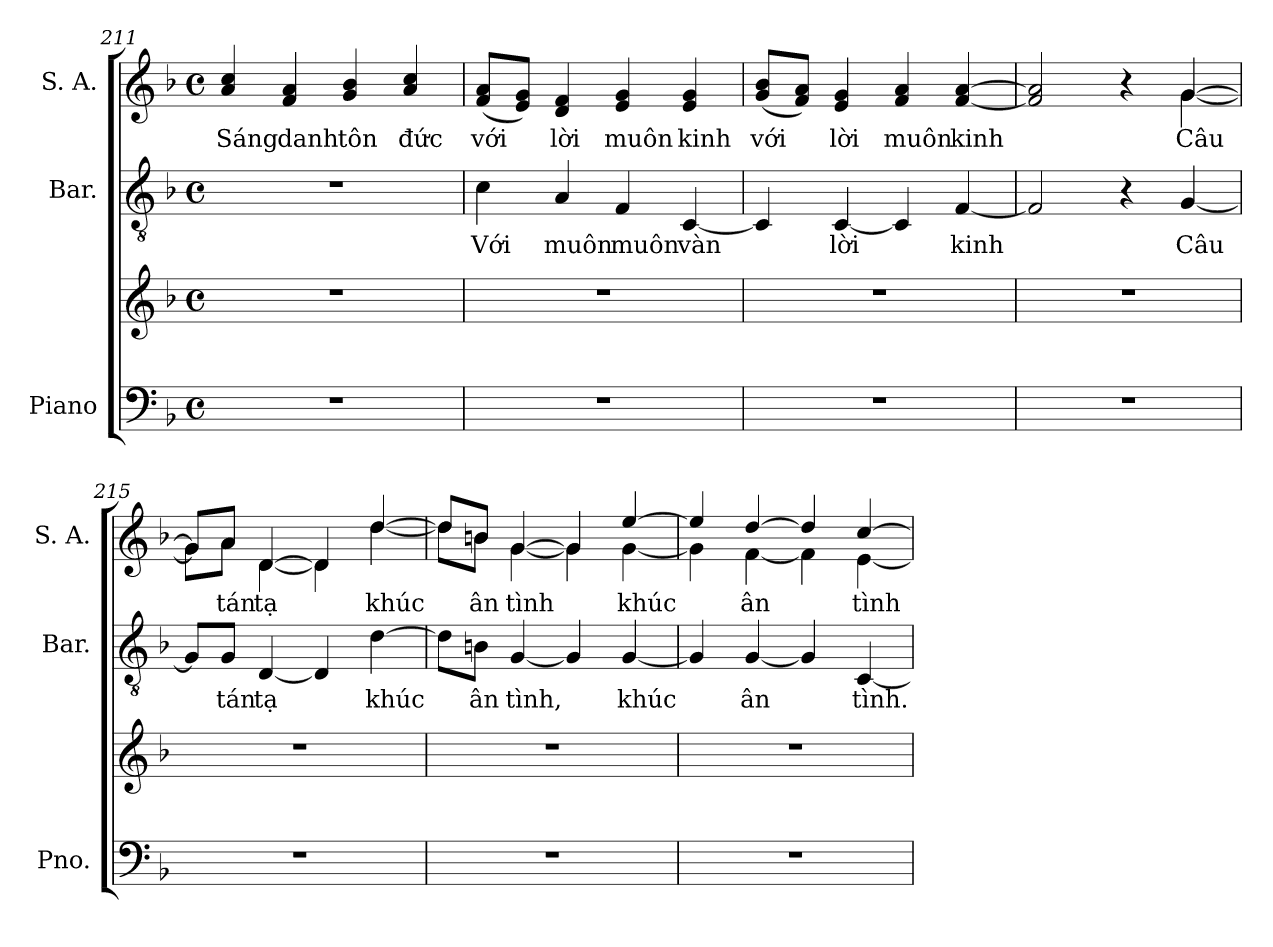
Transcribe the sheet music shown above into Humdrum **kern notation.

**kern	**kern	**kern	**text	**kern	**text
*part3	*part3	*part2	*part2	*part1	*part1
*staff4	*staff3	*staff2	*staff2	*staff1	*staff1
*I"Piano	*	*I"Bar.	*	*I"S. A.	*
*I'Pno.	*	*I'Bar.	*	*I'S. A.	*
*clefF4	*clefG2	*clefGv2	*	*clefG2	*
*k[b-]	*k[b-]	*k[b-]	*	*k[b-]	*
*F:	*F:	*F:	*	*F:	*
*M4/4	*M4/4	*M4/4	*	*M4/4	*
*met(c)	*met(c)	*met(c)	*	*met(c)	*
=211	=211	=211	=211	=211	=211
!	!	!	!	!	!LO:LY:b
1r	1r	1r	.	4a/ 4cc/	Sáng
!	!	!	!	!	!LO:LY:b
.	.	.	.	4f/ 4a/	danh
!	!	!	!	!	!LO:LY:b
.	.	.	.	4g/ 4b-/	tôn
!	!	!	!	!	!LO:LY:b
.	.	.	.	4a/ 4cc/	đức
=212	=212	=212	=212	=212	=212
!	!	!	!LO:LY:b	!	!LO:LY:b
1r	1r	4c\	Với	(8f/ 8a/L	với
.	.	.	.	8e/ 8g/J)	.
!	!	!	!LO:LY:b	!	!LO:LY:b
.	.	4A/	muôn	4d/ 4f/	lời
!	!	!	!LO:LY:b	!	!LO:LY:b
.	.	4F/	muôn	4e/ 4g/	muôn
!	!	!	!LO:LY:b	!	!LO:LY:b
.	.	[4C/	vàn	4e/ 4g/	kinh
!!LO:LB:g=z
=213	=213	=213	=213	=213	=213
!	!	!	!	!	!LO:LY:b
1r	1r	4C/]	.	(8g/ 8b-/L	với
.	.	.	.	8f/ 8a/J)	.
!	!	!	!LO:LY:b	!	!LO:LY:b
.	.	[4C/	lời	4e/ 4g/	lời
!	!	!	!	!	!LO:LY:b
.	.	4C/]	.	4f/ 4a/	muôn
!	!	!	!LO:LY:b	!	!LO:LY:b
.	.	[4F/	kinh	[4f/ [4a/	kinh
=214	=214	=214	=214	=214	=214
*	*	*	*	*^	*
1r	1r	2F/]	.	2f/] 2a/]	2.ryy	.
.	.	4r	.	4r	.	.
!	!	!	!LO:LY:b	!	!	!LO:LY:b
.	.	[4G/	Câu	[4g/	[4g\	Câu
=215	=215	=215	=215	=215	=215	=215
1r	1r	8G/L]	.	8g/L]	8g\L]	.
!	!	!	!LO:LY:b	!	!	!LO:LY:b
.	.	8G/J	tán	8a/J	8a\J	tán
!	!	!	!LO:LY:b	!	!	!LO:LY:b
.	.	[4D/	tạ	[4d/	[4d\	tạ
.	.	4D/]	.	4d/]	4d\]	.
!	!	!	!LO:LY:b	!	!	!LO:LY:b
.	.	[4d\	khúc	[4dd/	[4dd\	khúc
=216	=216	=216	=216	=216	=216	=216
1r	1r	8d\L]	.	8dd/L]	8dd\L]	.
!	!	!	!LO:LY:b	!	!	!LO:LY:b
.	.	8Bn\J	ân	8bn/J	8b\J	ân
!	!	!	!LO:LY:b	!	!	!LO:LY:b
.	.	[4G/	tình,	[4g/	[4g\	tình
.	.	4G/]	.	4g/]	4g\]	.
!	!	!	!LO:LY:b	!	!	!LO:LY:b
.	.	[4G/	khúc	[4ee/	[4g\	khúc
!!LO:LB:g=z	!!
=217	=217	=217	=217	=217	=217	=217
1r	1r	4G/]	.	4ee/]	4g\]	.
!	!	!	!LO:LY:b	!	!	!LO:LY:b
.	.	[4G/	ân	[4dd/	[4f\	ân
.	.	4G/]	.	4dd/]	4f\]	.
!	!	!	!LO:LY:b	!	!	!LO:LY:b
.	.	[4C/	tình.	[4cc/	[4e\	tình
*	*	*	*	*v	*v	*
=	=	=	=	=	=
*-	*-	*-	*-	*-	*-
